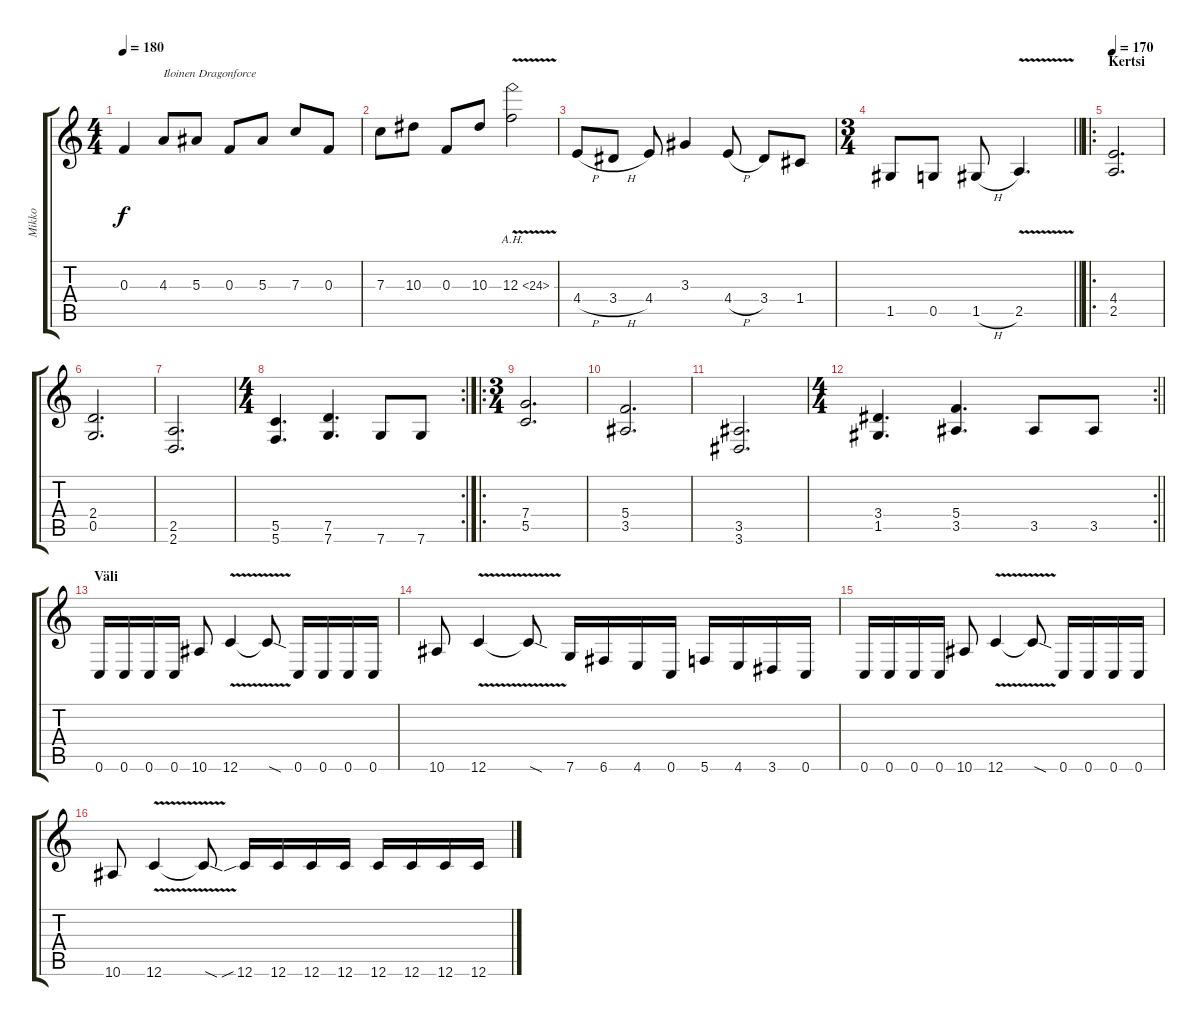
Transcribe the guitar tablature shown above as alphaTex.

\track ("Mikko" "Mikko") {instrument distortionguitar}
\staff {score tabs}
\tuning (D4 A3 F3 C3 G2 C2) {hide}
\ts (4 4)
\tempo 180
\clef g2
\ks c
0.3.4{dy f} 4.3.8{txt "Iloinen Dragonforce"} 5.3.8 0.3.8 5.3.8 7.3.8 0.3.8 |
7.3.8 10.3.8 0.3.8 10.3.8 12.3{ah 12 v}.2 |
4.4{h}.8 3.4{h}.8 4.4.8 3.3.4 4.4{h}.8 3.4.8 1.4.8 |
\ts (3 4)
\barLineRight lightlight
1.5.8 0.5.8 1.5{h}.8 2.5{v}.4{d} |
\ro
\section ("" "Kertsi")
\tempo 170
(4.4 2.5).2{d} |
(2.4 0.5).2{d} |
(2.5 2.6).2{d} |
\rc 2
\ts (4 4)
(5.5 5.6).4{d} (7.5 7.6).4{d} 7.6.8 7.6.8 |
\ro
\ts (3 4)
(7.4 5.5).2{d} |
(5.4 3.5).2{d} |
(3.5 3.6).2{d} |
\rc 2
\ts (4 4)
\barLineRight lightlight
(3.4 1.5).4{d} (5.4 3.5).4{d} 3.5.8 3.5.8 |
\section ("" "Väli")
0.6.16 0.6.16 0.6.16 0.6.16 10.6.8 12.6{v}.4 12.6{sod t}.8 0.6.16 0.6.16 0.6.16 0.6.16 |
10.6.8 12.6{v}.4 12.6{sod t}.8 7.6.16 6.6.16 4.6.16 0.6.16 5.6.16 4.6.16 3.6.16 0.6.16 |
0.6.16 0.6.16 0.6.16 0.6.16 10.6.8 12.6{v}.4 12.6{sod t}.8 0.6.16 0.6.16 0.6.16 0.6.16 |
10.6.8 12.6{v}.4 12.6{sod t}.8 12.6{sib}.16 12.6.16 12.6.16 12.6.16 12.6.16 12.6.16 12.6.16 12.6.16
